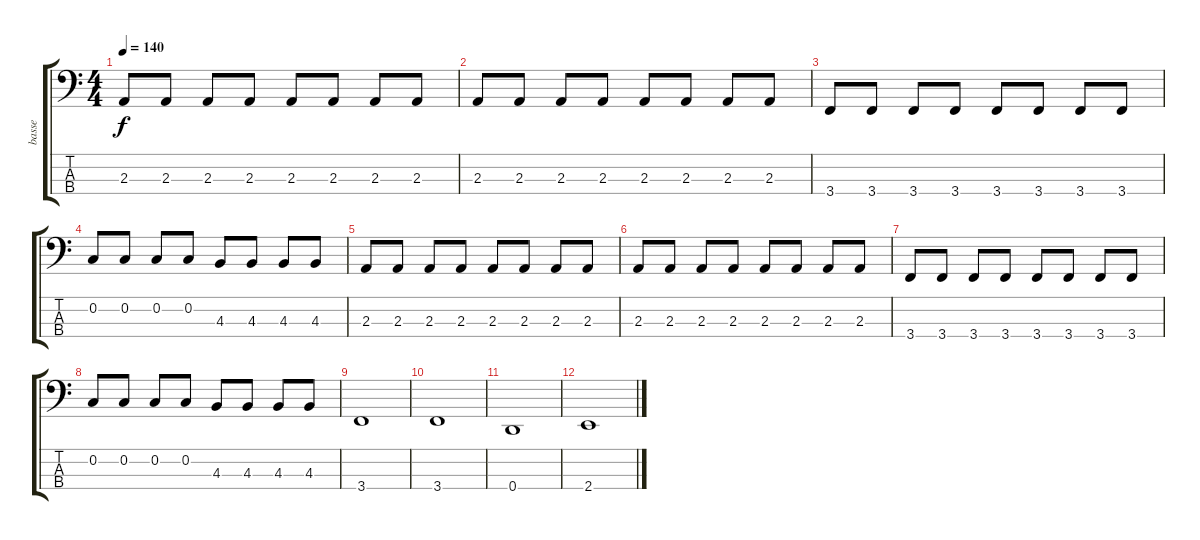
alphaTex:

\track ("basse" "basse") {instrument electricbassfinger}
\staff {score tabs}
\tuning (F2 C2 G1 D1) {hide}
\ts (4 4)
\tempo 140
\clef f4
\ks c
2.3.8{dy f} 2.3.8 2.3.8 2.3.8 2.3.8 2.3.8 2.3.8 2.3.8 |
2.3.8 2.3.8 2.3.8 2.3.8 2.3.8 2.3.8 2.3.8 2.3.8 |
3.4.8 3.4.8 3.4.8 3.4.8 3.4.8 3.4.8 3.4.8 3.4.8 |
0.2.8 0.2.8 0.2.8 0.2.8 4.3.8 4.3.8 4.3.8 4.3.8 |
2.3.8 2.3.8 2.3.8 2.3.8 2.3.8 2.3.8 2.3.8 2.3.8 |
2.3.8 2.3.8 2.3.8 2.3.8 2.3.8 2.3.8 2.3.8 2.3.8 |
3.4.8 3.4.8 3.4.8 3.4.8 3.4.8 3.4.8 3.4.8 3.4.8 |
0.2.8 0.2.8 0.2.8 0.2.8 4.3.8 4.3.8 4.3.8 4.3.8 |
3.4.1 |
3.4.1 |
0.4.1 |
2.4.1
